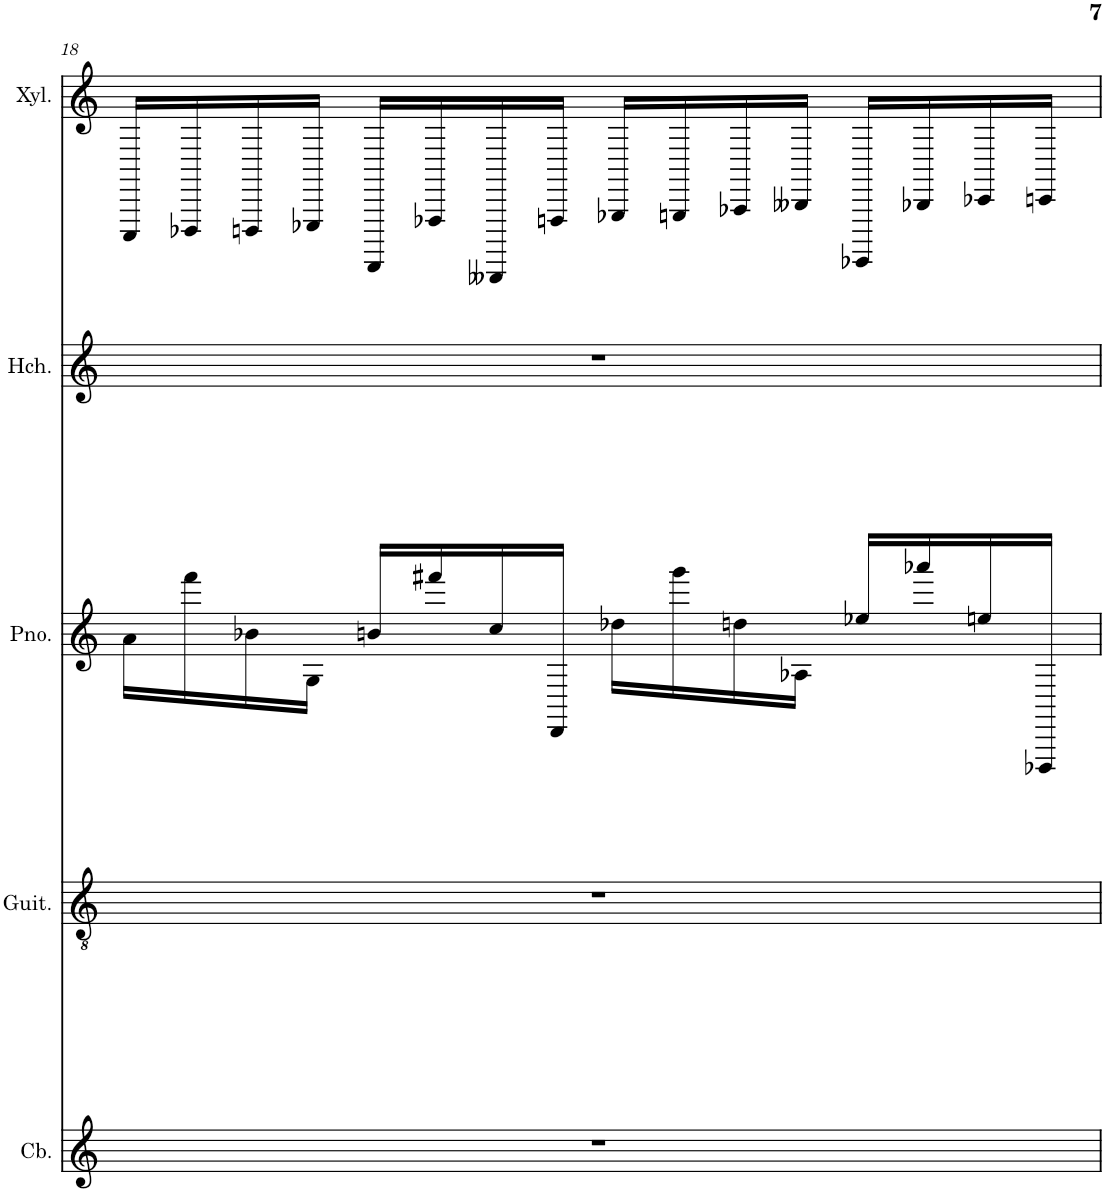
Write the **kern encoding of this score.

**kern	**kern	**kern	**kern	**kern
*part5	*part4	*part3	*part2	*part1
*staff5	*staff4	*staff3	*staff2	*staff1
*I"Contrabass	*I"Acoustic Guitar	*I"Grand Piano	*I"Harpsichord	*I"Xylophone
*I'Cb.	*I'Guit.	*I'Pno.	*I'Hch.	*I'Xyl.
!!LO:PB:g=z
*clefG2	*clefGv2	*clefG2	*clefG2	*clefG2
*Trd7c12	*	*	*	*Trd-7c-12
*k[]	*k[]	*k[]	*k[]	*k[]
*M4/4	*M4/4	*M4/4	*M4/4	*M4/4
=18	=18	=18	=18	=18
1r	1r	16a\LL	1r	16CCC/LL
.	.	16fff\	.	16DDD-X/
.	.	16b-X\	.	16DDDn/
.	.	16G\JJ	.	16EEE-X/JJ
.	.	16bn/LL	.	16DDDD/LL
.	.	16fff#X/	.	16FFF-X/
.	.	16cc/	.	16BBBBB--X/
.	.	16DD/JJ	.	16FFFn/JJ
.	.	16dd-X\LL	.	16GGG-X/LL
.	.	16ggg\	.	16GGGn/
.	.	16ddn\	.	16AAA-X/
.	.	16A-X\JJ	.	16BBB--X/JJ
.	.	16ee-X/LL	.	16EEEE-X/LL
.	.	16aaa-X/	.	16BBB-X/
.	.	16een/	.	16CC-X/
.	.	16DDD-X/JJ	.	16CCn/JJ
=	=	=	=	=
*-	*-	*-	*-	*-
